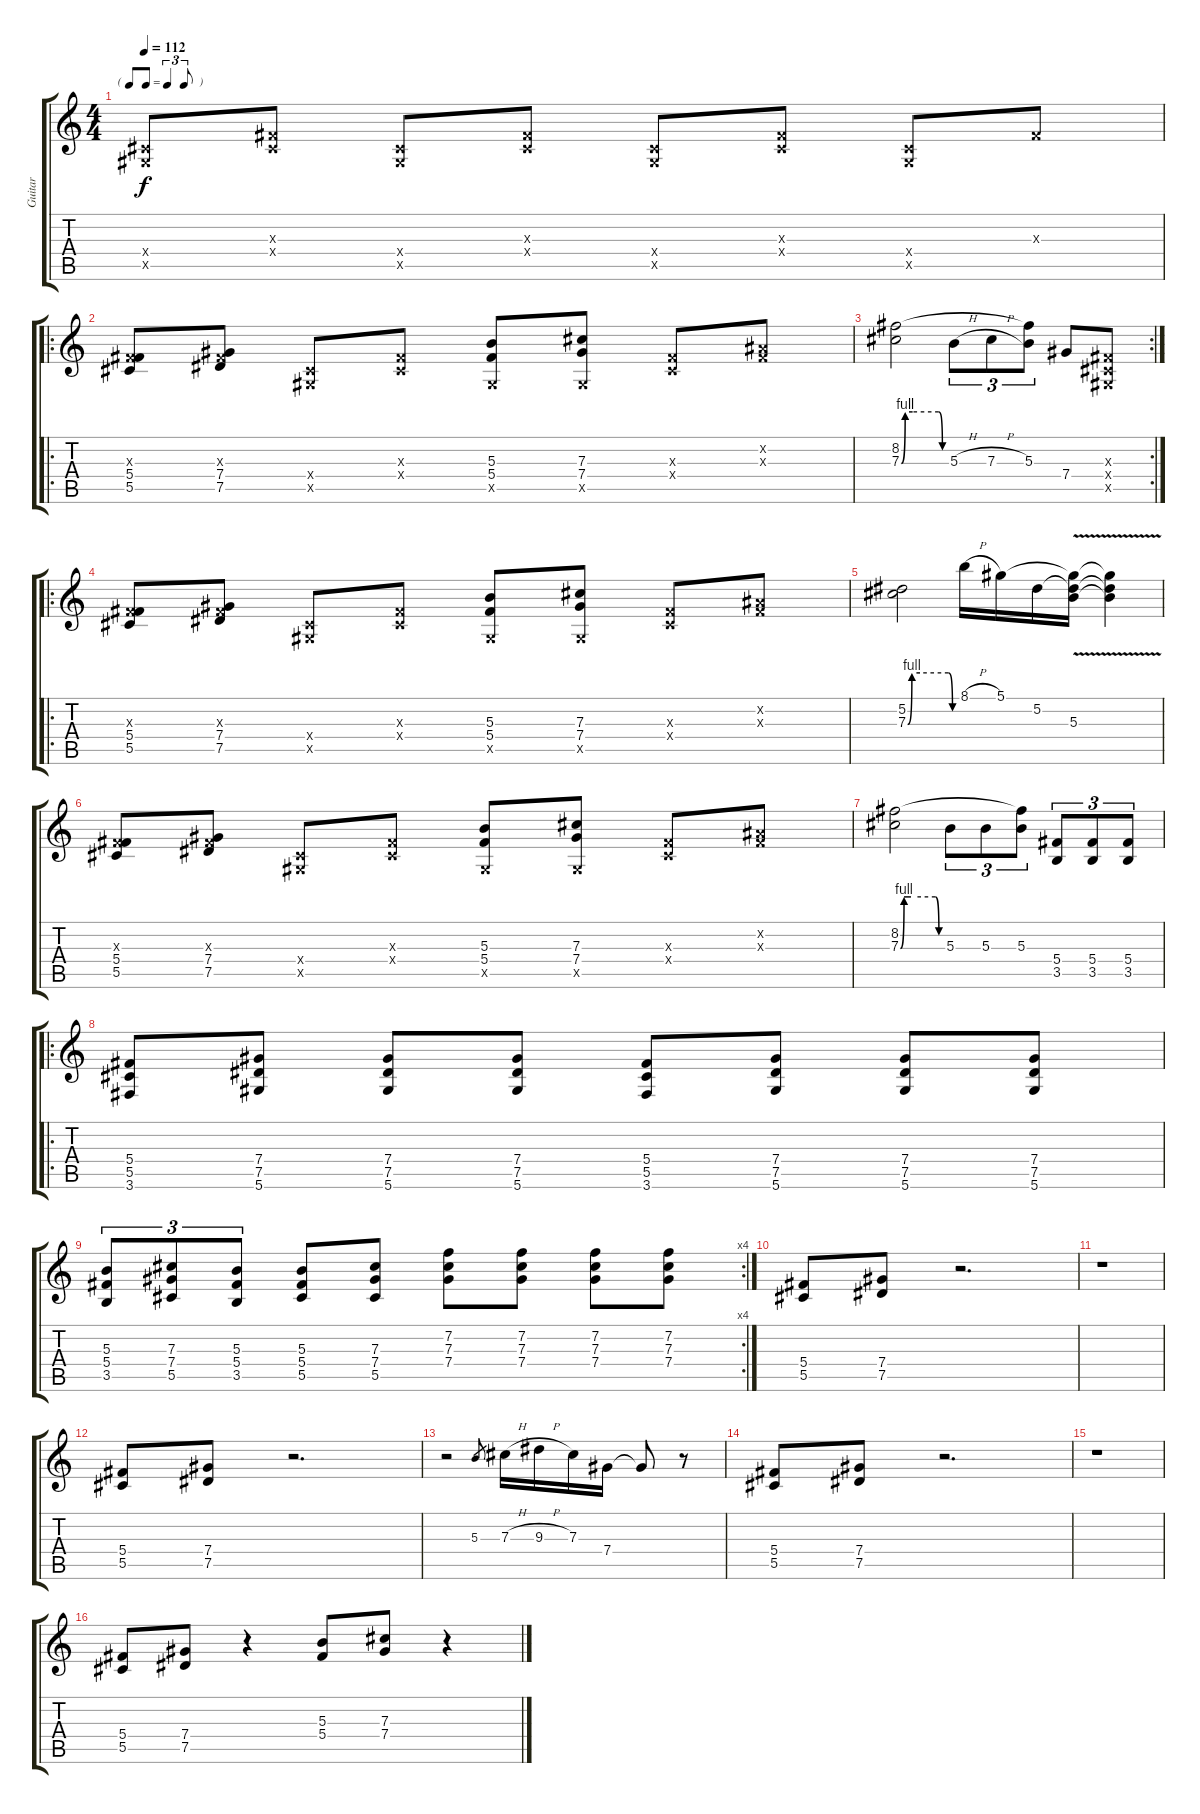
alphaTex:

\track ("Guitar" "Guitar") {instrument overdrivenguitar}
\staff {score tabs}
\tuning (Eb4 Bb3 Gb3 Db3 Ab2 Eb2) {hide}
\ts (4 4)
\tf triplet8th
\tempo 112
\clef g2
\ks c
(0.4{x} 0.5{x}).8{dy f instrument overdrivenguitar} (0.3{x} 0.4{x}).8 (0.4{x} 0.5{x}).8 (0.3{x} 0.4{x}).8 (0.4{x} 0.5{x}).8 (0.3{x} 0.4{x}).8 (0.4{x} 0.5{x}).8 0.3{x}.8 |
\ro
(0.3{x} 5.4 5.5).8 (0.3{x} 7.4 7.5).8 (0.4{x} 0.5{x}).8 (0.3{x} 0.4{x}).8 (5.3 5.4 0.5{x}).8 (7.3 7.4 0.5{x}).8 (0.3{x} 0.4{x}).8 (0.2{x} 0.3{x}).8 |
\rc 2
(8.2 7.3{be (custom 0 0 5 4 15 4 50 4 55 0 60 0)}).2 5.3{h}.8{tu (3 2)} 7.3{h}.8{tu (3 2)} (8.2{t} 5.3).8{tu (3 2)} 7.4.8 (0.3{x} 0.4{x} 0.5{x}).8 |
\ro
(0.3{x} 5.4 5.5).8 (0.3{x} 7.4 7.5).8 (0.4{x} 0.5{x}).8 (0.3{x} 0.4{x}).8 (5.3 5.4 0.5{x}).8 (7.3 7.4 0.5{x}).8 (0.3{x} 0.4{x}).8 (0.2{x} 0.3{x}).8 |
(5.2 7.3{be (custom 0 0 5 4 15 4 50 4 55 0 60 0)}).2 8.1{h}.16 5.1.16 5.2.16 (5.1{t} 5.2{t} 5.3{v}).16 (5.1{t} 5.2{t} 5.3{t}).4 |
(0.3{x} 5.4 5.5).8 (0.3{x} 7.4 7.5).8 (0.4{x} 0.5{x}).8 (0.3{x} 0.4{x}).8 (5.3 5.4 0.5{x}).8 (7.3 7.4 0.5{x}).8 (0.3{x} 0.4{x}).8 (0.2{x} 0.3{x}).8 |
(8.2 7.3{be (custom 0 0 5 4 15 4 50 4 55 0 60 0)}).2 5.3.8{tu (3 2)} 5.3.8{tu (3 2)} (8.2{t} 5.3).8{tu (3 2)} (5.4 3.5).8{tu (3 2)} (5.4 3.5).8{tu (3 2)} (5.4 3.5).8{tu (3 2)} |
\ro
(5.4 5.5 3.6).8 (7.4 7.5 5.6).8 (7.4 7.5 5.6).8 (7.4 7.5 5.6).8 (5.4 5.5 3.6).8 (7.4 7.5 5.6).8 (7.4 7.5 5.6).8 (7.4 7.5 5.6).8 |
\rc 4
(5.3 5.4 3.5).8{tu (3 2)} (7.3 7.4 5.5).8{tu (3 2)} (5.3 5.4 3.5).8{tu (3 2)} (5.3 5.4 5.5).8 (7.3 7.4 5.5).8 (7.2 7.3 7.4).8 (7.2 7.3 7.4).8 (7.2 7.3 7.4).8 (7.2 7.3 7.4).8 |
(5.4 5.5).8 (7.4 7.5).8 r.2{d} |
r.1 |
(5.4 5.5).8 (7.4 7.5).8 r.2{d} |
r.2 5.3.8{gr} 7.3{h}.16 9.3{h}.16 7.3.16 7.4.16 7.4{t}.8 r.8 |
(5.4 5.5).8 (7.4 7.5).8 r.2{d} |
r.1 |
(5.4 5.5).8 (7.4 7.5).8 r.4 (5.3 5.4).8 (7.3 7.4).8 r.4
